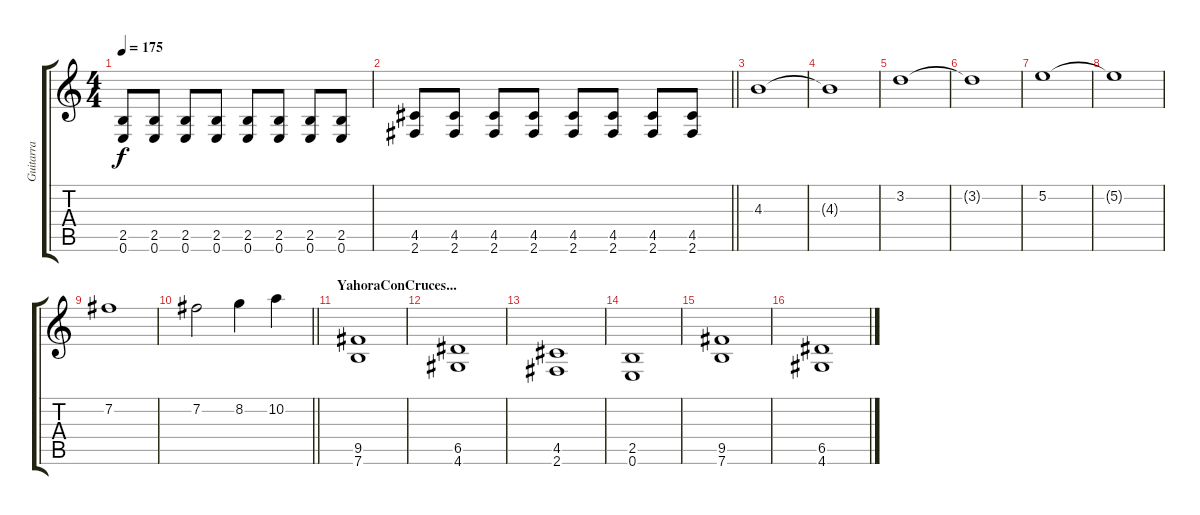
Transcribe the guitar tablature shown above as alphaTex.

\track ("Guitarra" "Guitarra") {instrument overdrivenguitar}
\staff {score tabs}
\tuning (E4 B3 G3 D3 A2 E2) {hide}
\ts (4 4)
\tempo 175
\clef g2
\ks c
(2.5 0.6).8{dy f} (2.5 0.6).8 (2.5 0.6).8 (2.5 0.6).8 (2.5 0.6).8 (2.5 0.6).8 (2.5 0.6).8 (2.5 0.6).8 |
\barLineRight lightlight
(4.5 2.6).8 (4.5 2.6).8 (4.5 2.6).8 (4.5 2.6).8 (4.5 2.6).8 (4.5 2.6).8 (4.5 2.6).8 (4.5 2.6).8 |
4.3.1 |
4.3{t}.1 |
3.2.1 |
3.2{t}.1 |
5.2.1 |
5.2{t}.1 |
7.2.1 |
\barLineRight lightlight
7.2.2 8.2.4 10.2.4 |
\section ("" "YahoraConCruces...")
(9.5 7.6).1 |
(6.5 4.6).1 |
(4.5 2.6).1 |
(2.5 0.6).1 |
(9.5 7.6).1 |
(6.5 4.6).1
